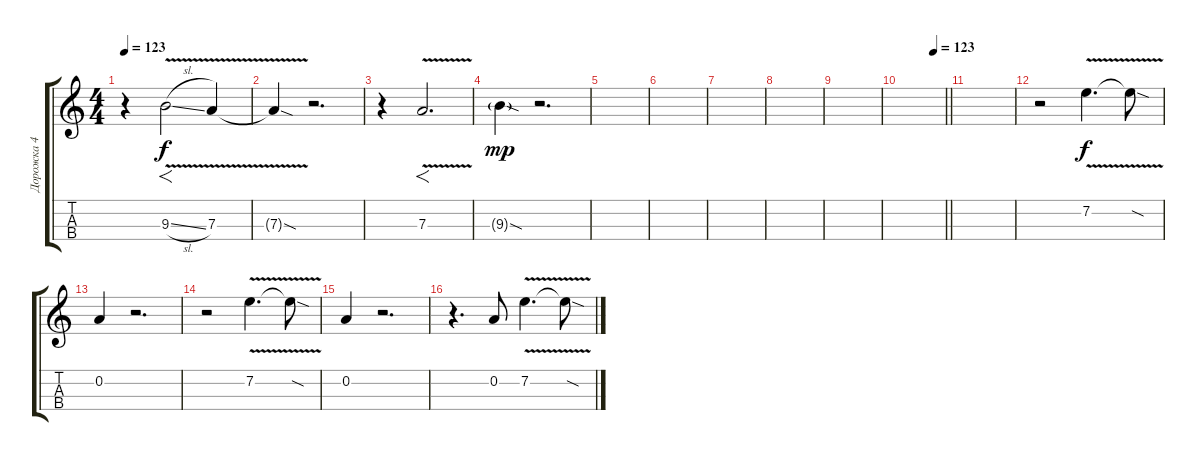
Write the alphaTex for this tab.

\track ("Дорожка 4" "Дорожка 4") {instrument violin}
\staff {score tabs}
\tuning (E5 A4 D4 G3) {hide}
\ts (4 4)
\tempo 123
\clef g2
\ks c
r.4{dy f} 9.3{v sl}.2{f} 7.3{v}.4 |
7.3{sod t}.4 r.2{d} |
r.4 7.3{v}.2{f d} |
9.3{sod g}.4{dy mp} r.2{d} |
|
|
|
|
|
\tempo (123 0.75)
\barLineRight lightlight
|
|
r.2 7.2{v}.4{d dy f} 7.2{sod t}.8 |
0.2.4 r.2{d} |
r.2 7.2{v}.4{d} 7.2{sod t}.8 |
0.2.4 r.2{d} |
r.4{d} 0.2.8 7.2{v}.4{d} 7.2{sod t}.8
